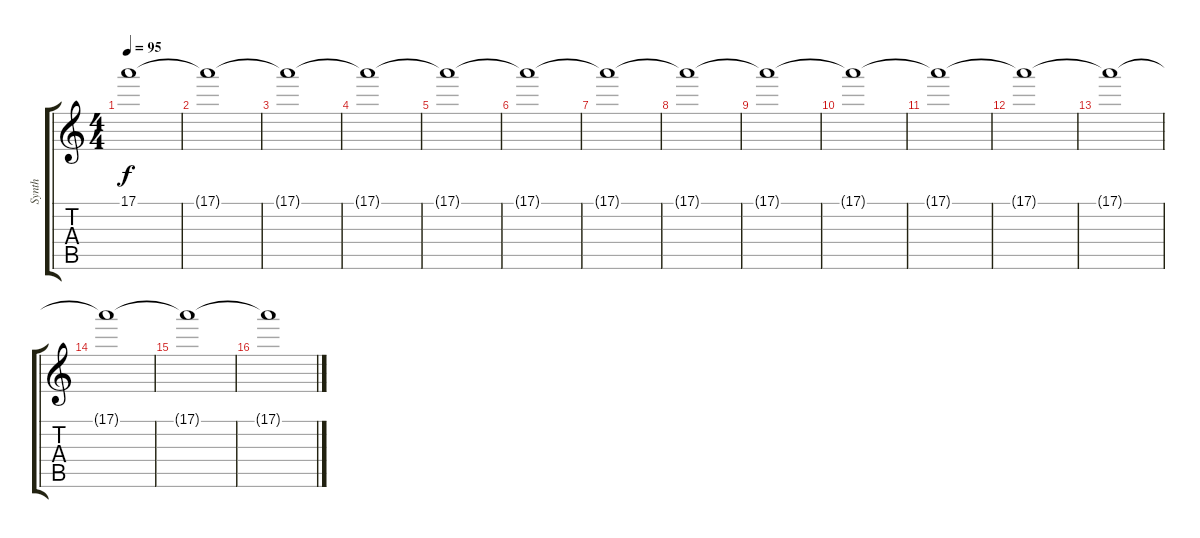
\track ("Synth" "Synth") {instrument synthstrings1}
\staff {score tabs}
\tuning (E5 B3 G3 D3 A2 E2) {hide}
\ts (4 4)
\tempo 95
\clef g2
\ks c
17.1.1{dy f} |
17.1{t}.1 |
17.1{t}.1 |
17.1{t}.1 |
17.1{t}.1 |
17.1{t}.1 |
17.1{t}.1 |
17.1{t}.1 |
17.1{t}.1 |
17.1{t}.1 |
17.1{t}.1 |
17.1{t}.1 |
17.1{t}.1 |
17.1{t}.1 |
17.1{t}.1 |
17.1{t}.1
